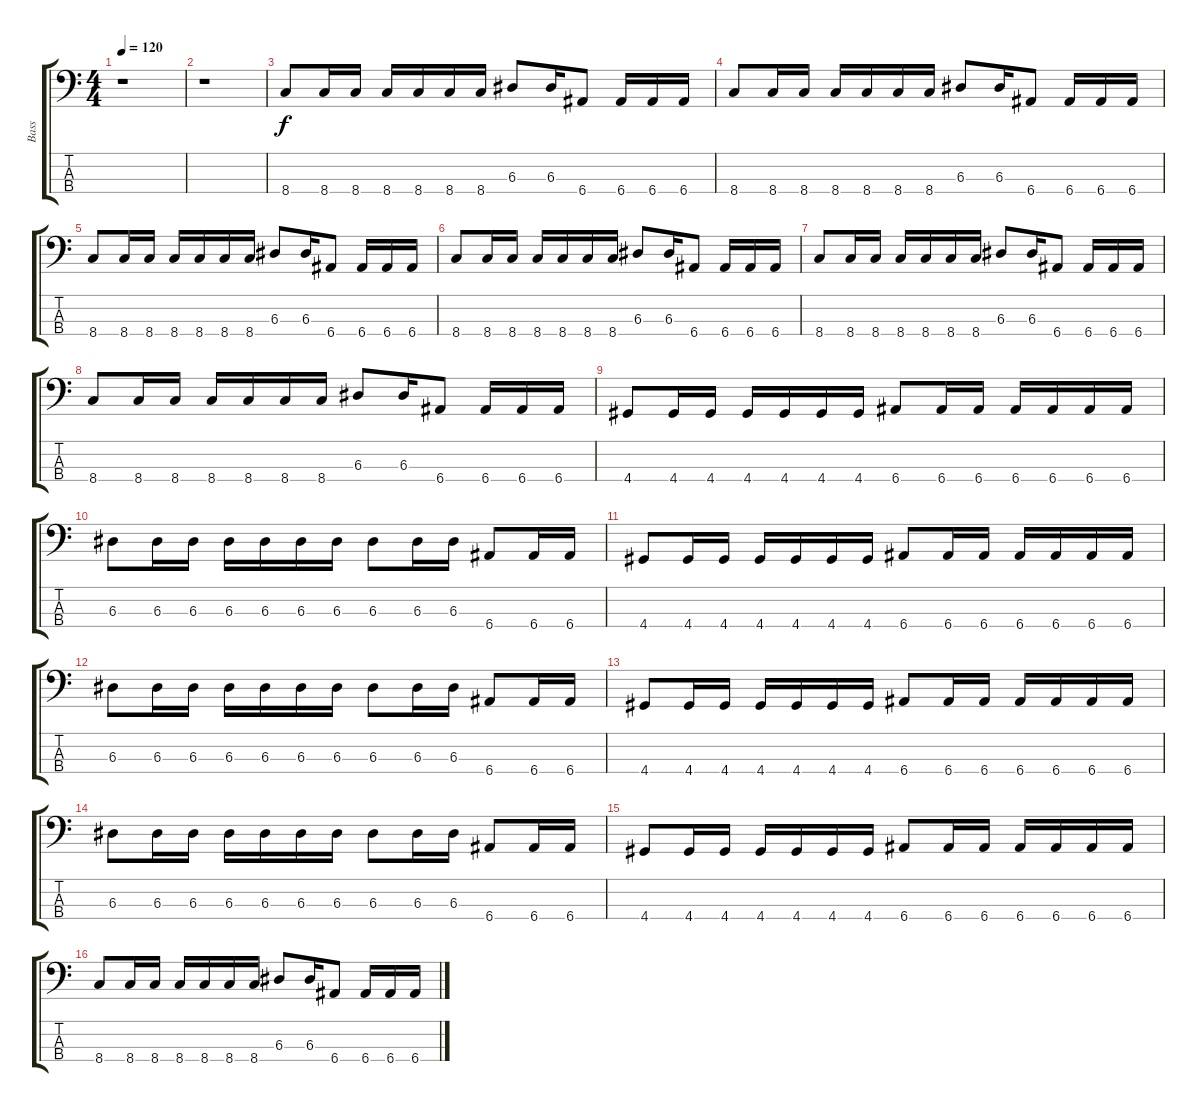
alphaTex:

\track ("Bass" "Bass") {instrument electricbasspick}
\staff {score tabs}
\tuning (G2 D2 A1 E1) {hide}
\ts (4 4)
\tempo 120
\clef f4
\ks c
r.1{dy f instrument electricbasspick} |
r.1 |
8.4.8 8.4.16 8.4.16 8.4.16 8.4.16 8.4.16 8.4.16 6.3.8 6.3.16 6.4.8 6.4.16 6.4.16 6.4.16 |
8.4.8 8.4.16 8.4.16 8.4.16 8.4.16 8.4.16 8.4.16 6.3.8 6.3.16 6.4.8 6.4.16 6.4.16 6.4.16 |
8.4.8 8.4.16 8.4.16 8.4.16 8.4.16 8.4.16 8.4.16 6.3.8 6.3.16 6.4.8 6.4.16 6.4.16 6.4.16 |
8.4.8 8.4.16 8.4.16 8.4.16 8.4.16 8.4.16 8.4.16 6.3.8 6.3.16 6.4.8 6.4.16 6.4.16 6.4.16 |
8.4.8 8.4.16 8.4.16 8.4.16 8.4.16 8.4.16 8.4.16 6.3.8 6.3.16 6.4.8 6.4.16 6.4.16 6.4.16 |
8.4.8 8.4.16 8.4.16 8.4.16 8.4.16 8.4.16 8.4.16 6.3.8 6.3.16 6.4.8 6.4.16 6.4.16 6.4.16 |
4.4.8 4.4.16 4.4.16 4.4.16 4.4.16 4.4.16 4.4.16 6.4.8 6.4.16 6.4.16 6.4.16 6.4.16 6.4.16 6.4.16 |
6.3.8 6.3.16 6.3.16 6.3.16 6.3.16 6.3.16 6.3.16 6.3.8 6.3.16 6.3.16 6.4.8 6.4.16 6.4.16 |
4.4.8 4.4.16 4.4.16 4.4.16 4.4.16 4.4.16 4.4.16 6.4.8 6.4.16 6.4.16 6.4.16 6.4.16 6.4.16 6.4.16 |
6.3.8 6.3.16 6.3.16 6.3.16 6.3.16 6.3.16 6.3.16 6.3.8 6.3.16 6.3.16 6.4.8 6.4.16 6.4.16 |
4.4.8 4.4.16 4.4.16 4.4.16 4.4.16 4.4.16 4.4.16 6.4.8 6.4.16 6.4.16 6.4.16 6.4.16 6.4.16 6.4.16 |
6.3.8 6.3.16 6.3.16 6.3.16 6.3.16 6.3.16 6.3.16 6.3.8 6.3.16 6.3.16 6.4.8 6.4.16 6.4.16 |
4.4.8 4.4.16 4.4.16 4.4.16 4.4.16 4.4.16 4.4.16 6.4.8 6.4.16 6.4.16 6.4.16 6.4.16 6.4.16 6.4.16 |
8.4.8 8.4.16 8.4.16 8.4.16 8.4.16 8.4.16 8.4.16 6.3.8 6.3.16 6.4.8 6.4.16 6.4.16 6.4.16
